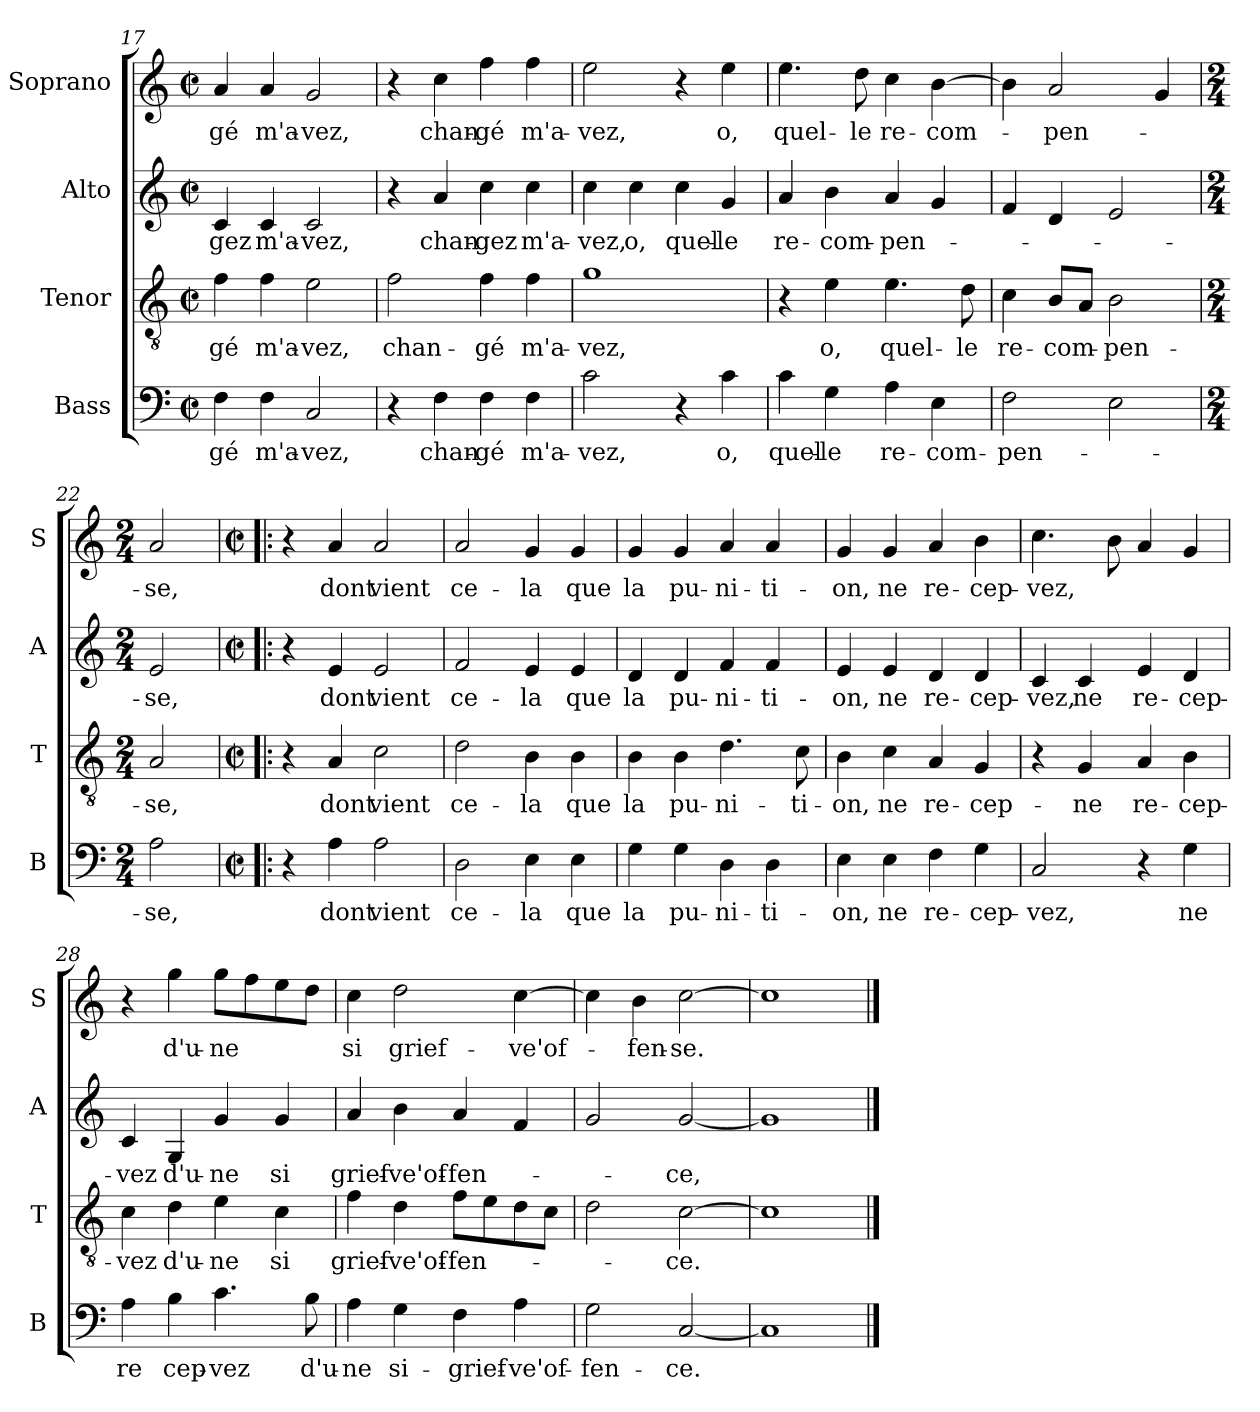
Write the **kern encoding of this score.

**kern	**text	**kern	**text	**kern	**text	**kern	**text
*part4	*part4	*part3	*part3	*part2	*part2	*part1	*part1
*staff4	*staff4	*staff3	*staff3	*staff2	*staff2	*staff1	*staff1
*I"Bass	*	*I"Tenor	*	*I"Alto	*	*I"Soprano	*
*I'B	*	*I'T	*	*I'A	*	*I'S	*
*clefF4	*	*clefGv2	*	*clefG2	*	*clefG2	*
*k[]	*	*k[]	*	*k[]	*	*k[]	*
*C:	*	*C:	*	*C:	*	*C:	*
*M2/2	*	*M2/2	*	*M2/2	*	*M2/2	*
*met(c|)	*	*met(c|)	*	*met(c|)	*	*met(c|)	*
=17	=17	=17	=17	=17	=17	=17	=17
!	!LO:LY:b	!	!LO:LY:b	!	!LO:LY:b	!	!LO:LY:b
4F\	-gé	4f\	-gé	4c/	-gez	4a/	-gé
!	!LO:LY:b	!	!LO:LY:b	!	!LO:LY:b	!	!LO:LY:b
4F\	m'a-	4f\	m'a-	4c/	m'a-	4a/	m'a-
!	!LO:LY:b	!	!LO:LY:b	!	!LO:LY:b	!	!LO:LY:b
2C/	-vez,	2e\	-vez,	2c/	-vez,	2g/	-vez,
=18	=18	=18	=18	=18	=18	=18	=18
!	!	!	!LO:LY:b	!	!	!	!
4r	.	2f\	chan-	4r	.	4r	.
!	!LO:LY:b	!	!	!	!LO:LY:b	!	!LO:LY:b
4F\	chan-	.	.	4a/	chan-	4cc\	chan-
!	!LO:LY:b	!	!LO:LY:b	!	!LO:LY:b	!	!LO:LY:b
4F\	-gé	4f\	-gé	4cc\	-gez	4ff\	-gé
!	!LO:LY:b	!	!LO:LY:b	!	!LO:LY:b	!	!LO:LY:b
4F\	m'a-	4f\	m'a-	4cc\	m'a-	4ff\	m'a-
=19	=19	=19	=19	=19	=19	=19	=19
!	!LO:LY:b	!	!LO:LY:b	!	!LO:LY:b	!	!LO:LY:b
2c\	-vez,	1g	-vez,	4cc\	-vez,	2ee\	-vez,
!	!	!	!	!	!LO:LY:b	!	!
.	.	.	.	4cc\	o,	.	.
!	!	!	!	!	!LO:LY:b	!	!
4r	.	.	.	4cc\	quel-	4r	.
!	!LO:LY:b	!	!	!	!LO:LY:b	!	!LO:LY:b
4c\	o,	.	.	4g/	-le	4ee\	o,
=20	=20	=20	=20	=20	=20	=20	=20
!	!LO:LY:b	!	!	!	!LO:LY:b	!	!LO:LY:b
4c\	quel-	4r	.	4a/	re-	4.ee\	quel-
!	!LO:LY:b	!	!LO:LY:b	!	!LO:LY:b	!	!
4G\	-le	4e\	o,	4b\	-com-	.	.
!	!	!	!	!	!	!	!LO:LY:b
.	.	.	.	.	.	8dd\	-le
!	!LO:LY:b	!	!LO:LY:b	!	!LO:LY:b	!	!LO:LY:b
4A\	re-	4.e\	quel-	4a/	-pen-	4cc\	re-
!	!LO:LY:b	!	!	!	!	!	!LO:LY:b
4E\	-com-	.	.	4g/	.	[4b\	-com-
!	!	!	!LO:LY:b	!	!	!	!
.	.	8d\	-le	.	.	.	.
!!LO:LB:g=z
=21	=21	=21	=21	=21	=21	=21	=21
!	!LO:LY:b	!	!LO:LY:b	!	!	!	!
2F\	-pen-	4c\	re-	4f/	.	4b\]	.
!	!	!	!LO:LY:b	!	!	!	!LO:LY:b
.	.	8B/L	-com-	4d/	.	2a/	-pen-
.	.	8A/J	.	.	.	.	.
!	!	!	!LO:LY:b	!	!	!	!
2E\	.	2B\	-pen-	2e/	.	.	.
.	.	.	.	.	.	4g/	.
=22	=22	=22	=22	=22	=22	=22	=22
*M2/4	*	*M2/4	*	*M2/4	*	*M2/4	*
!	!LO:LY:b	!	!LO:LY:b	!	!LO:LY:b	!	!LO:LY:b
2A\	-se,	2A/	-se,	2e/	-se,	2a/	-se,
=23!|:	=23!|:	=23!|:	=23!|:	=23!|:	=23!|:	=23!|:	=23!|:
*M2/2	*	*M2/2	*	*M2/2	*	*M2/2	*
*met(c|)	*	*met(c|)	*	*met(c|)	*	*met(c|)	*
4r	.	4r	.	4r	.	4r	.
!	!LO:LY:b	!	!LO:LY:b	!	!LO:LY:b	!	!LO:LY:b
4A\	dont	4A/	dont	4e/	dont	4a/	dont
!	!LO:LY:b	!	!LO:LY:b	!	!LO:LY:b	!	!LO:LY:b
2A\	vient	2c\	vient	2e/	vient	2a/	vient
=24	=24	=24	=24	=24	=24	=24	=24
!	!LO:LY:b	!	!LO:LY:b	!	!LO:LY:b	!	!LO:LY:b
2D\	ce-	2d\	ce-	2f/	ce-	2a/	ce-
!	!LO:LY:b	!	!LO:LY:b	!	!LO:LY:b	!	!LO:LY:b
4E\	-la	4B\	-la	4e/	-la	4g/	-la
!	!LO:LY:b	!	!LO:LY:b	!	!LO:LY:b	!	!LO:LY:b
4E\	que	4B\	que	4e/	que	4g/	que
=25	=25	=25	=25	=25	=25	=25	=25
!	!LO:LY:b	!	!LO:LY:b	!	!LO:LY:b	!	!LO:LY:b
4G\	la	4B\	la	4d/	la	4g/	la
!	!LO:LY:b	!	!LO:LY:b	!	!LO:LY:b	!	!LO:LY:b
4G\	pu-	4B\	pu-	4d/	pu-	4g/	pu-
!	!LO:LY:b	!	!LO:LY:b	!	!LO:LY:b	!	!LO:LY:b
4D\	-ni-	4.d\	-ni-	4f/	-ni-	4a/	-ni-
!	!LO:LY:b	!	!	!	!LO:LY:b	!	!LO:LY:b
4D\	-ti-	.	.	4f/	-ti-	4a/	-ti-
!	!	!	!LO:LY:b	!	!	!	!
.	.	8c\	-ti-	.	.	.	.
=26	=26	=26	=26	=26	=26	=26	=26
!	!LO:LY:b	!	!LO:LY:b	!	!LO:LY:b	!	!LO:LY:b
4E\	-on,	4B\	-on,	4e/	-on,	4g/	-on,
!	!LO:LY:b	!	!LO:LY:b	!	!LO:LY:b	!	!LO:LY:b
4E\	ne	4c\	ne	4e/	ne	4g/	ne
!	!LO:LY:b	!	!LO:LY:b	!	!LO:LY:b	!	!LO:LY:b
4F\	re-	4A/	re-	4d/	re-	4a/	re-
!	!LO:LY:b	!	!LO:LY:b	!	!LO:LY:b	!	!LO:LY:b
4G\	-cep-	4G/	-cep-	4d/	-cep-	4b\	-cep-
!!LO:PB:g=z
=27	=27	=27	=27	=27	=27	=27	=27
!	!LO:LY:b	!	!	!	!LO:LY:b	!	!LO:LY:b
2C/	-vez,	4r	.	4c/	-vez,	4.cc\	-vez,
!	!	!	!LO:LY:b	!	!LO:LY:b	!	!
.	.	4G/	-ne	4c/	ne	.	.
.	.	.	.	.	.	8b\	.
!	!	!	!LO:LY:b	!	!LO:LY:b	!	!
4r	.	4A/	re-	4e/	re-	4a/	.
!	!LO:LY:b	!	!LO:LY:b	!	!LO:LY:b	!	!
4G\	ne	4B\	-cep-	4d/	-cep-	4g/	.
=28	=28	=28	=28	=28	=28	=28	=28
!	!LO:LY:b	!	!LO:LY:b	!	!LO:LY:b	!	!
4A\	re	4c\	-vez	4c/	-vez	4r	.
!	!LO:LY:b	!	!LO:LY:b	!	!LO:LY:b	!	!LO:LY:b
4B\	cep-	4d\	d'u-	4G/	d'u-	4gg\	d'u-
!	!LO:LY:b	!	!LO:LY:b	!	!LO:LY:b	!	!LO:LY:b
4.c\	-vez	4e\	-ne	4g/	-ne	8gg\L	-ne
.	.	.	.	.	.	8ff\	.
!	!	!	!LO:LY:b	!	!LO:LY:b	!	!
.	.	4c\	si	4g/	si	8ee\	.
!	!LO:LY:b	!	!	!	!	!	!
8B\	d'u-	.	.	.	.	8dd\J	.
=29	=29	=29	=29	=29	=29	=29	=29
!	!LO:LY:b	!	!LO:LY:b	!	!LO:LY:b	!	!LO:LY:b
4A\	-ne	4f\	grief-	4a/	grief-	4cc\	si
!	!LO:LY:b	!	!LO:LY:b	!	!LO:LY:b	!	!LO:LY:b
4G\	si-	4d\	-ve'of-	4b\	-ve'of-	2dd\	grief-
!	!LO:LY:b	!	!LO:LY:b	!	!LO:LY:b	!	!
4F\	-grief-	8f\L	-fen-	4a/	-fen-	.	.
.	.	8e\	.	.	.	.	.
!	!LO:LY:b	!	!	!	!	!	!LO:LY:b
4A\	-ve'of-	8d\	.	4f/	.	[4cc\	-ve'of-
.	.	8c\J	.	.	.	.	.
=30	=30	=30	=30	=30	=30	=30	=30
!	!LO:LY:b	!	!	!	!	!	!
2G\	-fen-	2d\	.	2g/	.	4cc\]	.
!	!	!	!	!	!	!	!LO:LY:b
.	.	.	.	.	.	4b\	-fen-
!	!LO:LY:b	!	!LO:LY:b	!	!LO:LY:b	!	!LO:LY:b
[2C/	-ce.	[2c\	-ce.	[2g/	-ce,	[2cc\	-se.
=31	=31	=31	=31	=31	=31	=31	=31
1C]	.	1c]	.	1g]	.	1cc]	.
==	==	==	==	==	==	==	==
*-	*-	*-	*-	*-	*-	*-	*-
